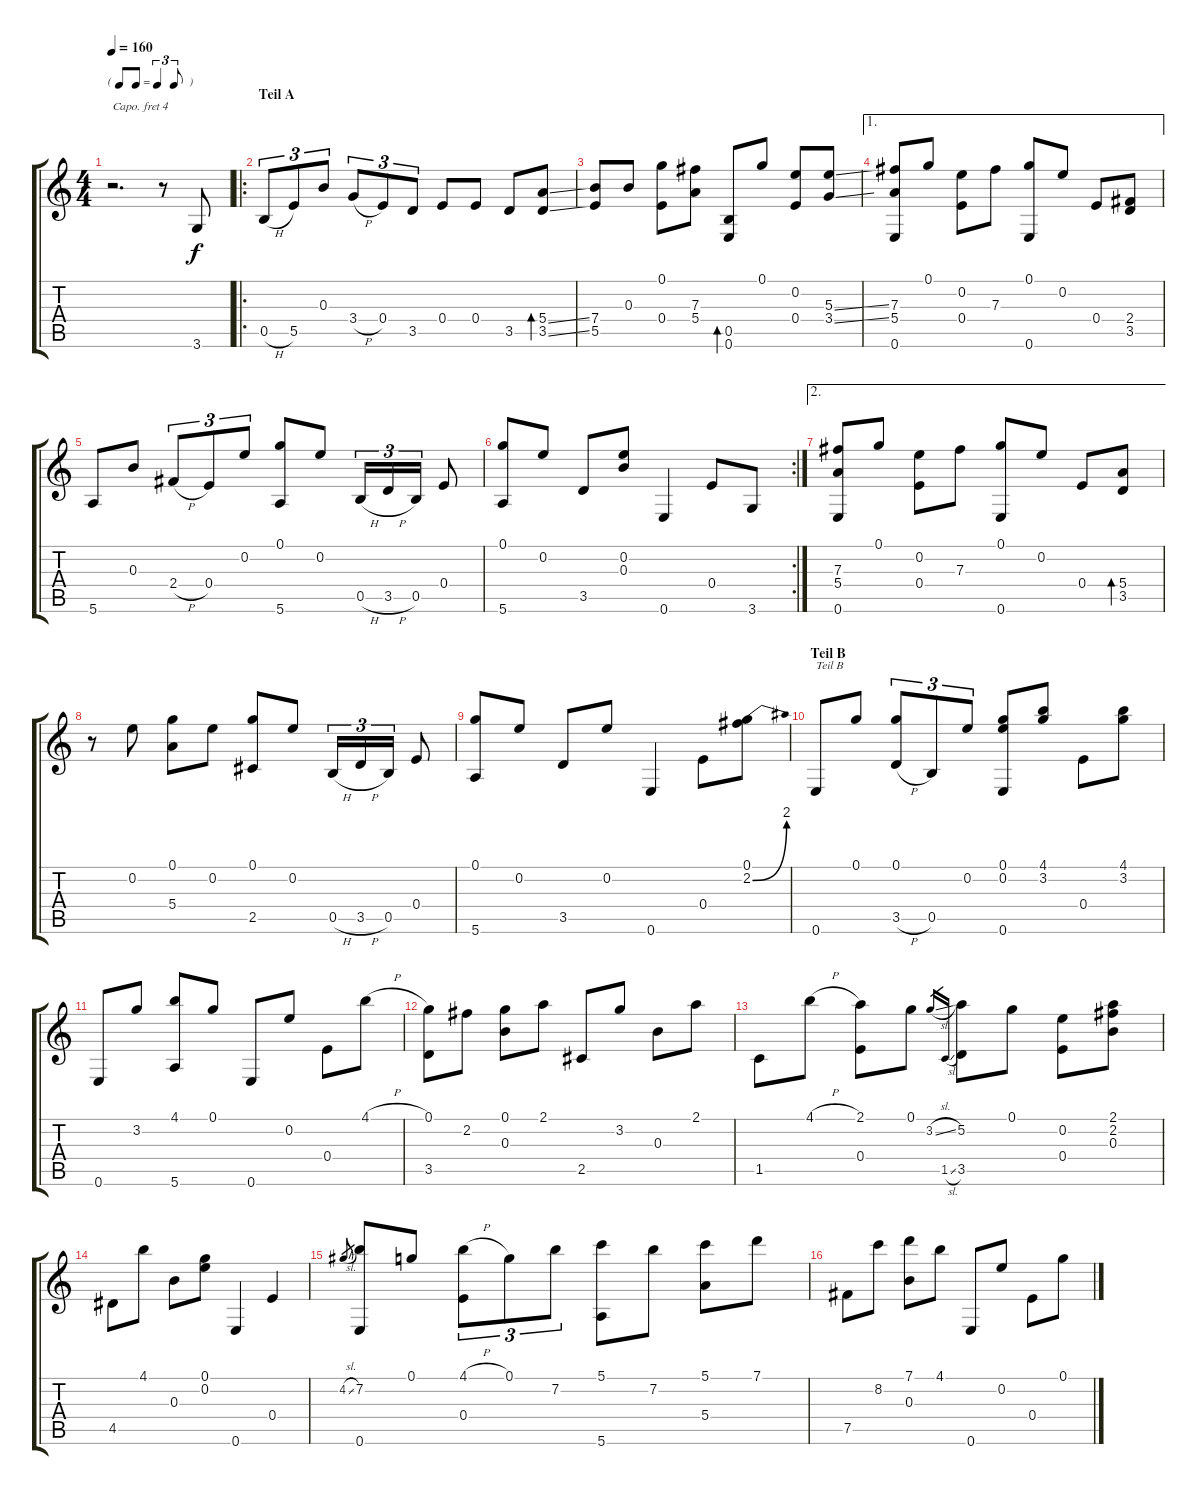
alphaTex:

\track "" {instrument acousticguitarsteel}
\staff {score tabs}
\capo 4
\tuning (Eb4 C4 G3 C3 G2 C2) {hide}
\ts (4 4)
\tf triplet8th
\tempo 160
\clef g2
\ks c
r.2{d dy f instrument acousticguitarsteel} r.8 3.6.8 |
\ro
\section ("" "Teil A")
0.5{h}.8{tu (3 2)} 5.5.8{tu (3 2)} 0.3.8{tu (3 2)} 3.4{h}.8{tu (3 2)} 0.4.8{tu (3 2)} 3.5.8{tu (3 2)} 0.4.8 0.4.8 3.5.8 (5.4{ss} 3.5{ss}).8{bd 60} |
(7.4 5.5).8 0.3.8 (0.1 0.4).8 (7.3 5.4).8 (0.5 0.6).8{bd 60} 0.1.8 (0.2 0.4).8 (5.3{ss} 3.4{ss}).8 |
\ae 1
(7.3 5.4 0.6).8 0.1.8 (0.2 0.4).8 7.3.8 (0.1 0.6).8 0.2.8 0.4.8 (2.4 3.5).8 |
5.6.8 0.3.8 2.4{h}.8{tu (3 2)} 0.4.8{tu (3 2)} 0.2.8{tu (3 2)} (0.1 5.6).8 0.2.8 0.5{h}.16{tu (3 2)} 3.5{h}.16{tu (3 2)} 0.5.16{tu (3 2)} 0.4.8 |
\rc 2
(0.1 5.6).8 0.2.8 3.5.8 (0.2 0.3).8 0.6.4 0.4.8 3.6.8 |
\ae 2
(7.3 5.4 0.6).8 0.1.8 (0.2 0.4).8 7.3.8 (0.1 0.6).8 0.2.8 0.4.8 (5.4 3.5).8{bd 60} |
r.8 0.2.8 (0.1 5.4).8 0.2.8 (0.1 2.5).8 0.2.8 0.5{h}.16{tu (3 2)} 3.5{h}.16{tu (3 2)} 0.5.16{tu (3 2)} 0.4.8 |
(0.1 5.6).8 0.2.8 3.5.8 0.2.8 0.6.4 0.4.8 (0.1 2.2{be (bend 0 0 60 8)}).8 |
\section ("" "Teil B")
0.6.8{txt "Teil B"} 0.1.8 (0.1 3.5{h}).8{tu (3 2)} 0.5.8{tu (3 2)} 0.2.8{tu (3 2)} (0.1 0.2 0.6).8 (4.1 3.2).8 0.4.8 (4.1 3.2).8 |
0.6.8 3.2.8 (4.1 5.6).8 0.1.8 0.6.8 0.2.8 0.4.8 4.1{h}.8 |
(0.1 3.5).8 2.2.8 (0.1 0.3).8 2.1.8 2.5.8 3.2.8 0.3.8 2.1.8 |
1.5.8 4.1{h}.8 (2.1 0.4).8 0.1.8 3.2{sl}.16{gr} 1.5{sl}.16{gr} (5.2 3.5).8 0.1.8 (0.2 0.4).8 (2.1 2.2 0.3).8 |
4.5.8 4.1.8 0.3.8 (0.1 0.2).8 0.6.4 0.4.4 |
4.2{sl}.8{gr} (7.2 0.6).8 0.1.8 (4.1{h} 0.4).8{tu (3 2)} 0.1.8{tu (3 2)} 7.2.8{tu (3 2)} (5.1 5.6).8 7.2.8 (5.1 5.4).8 7.1.8 |
7.5.8 8.2.8 (7.1 0.3).8 4.1.8 0.6.8 0.2.8 0.4.8 0.1.8
